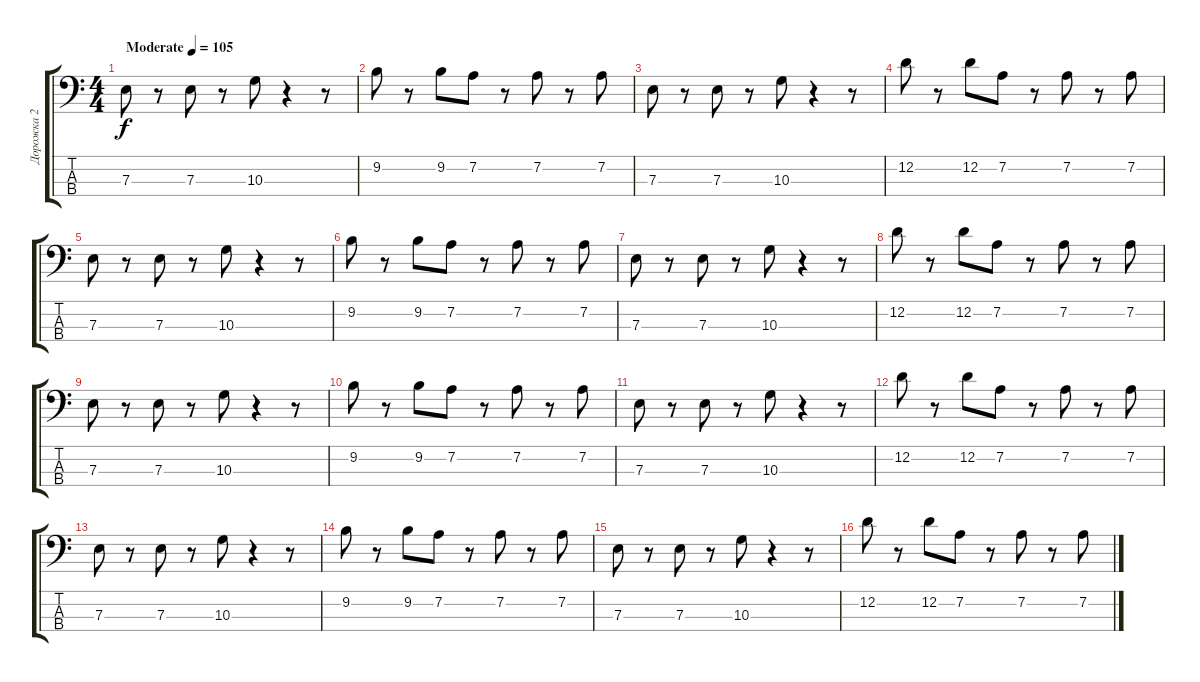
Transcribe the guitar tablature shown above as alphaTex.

\track ("Дорожка 2" "Дорожка 2") {instrument electricbassfinger}
\staff {score tabs}
\tuning (G2 D2 A1 E1) {hide}
\ts (4 4)
\tempo (105 "Moderate")
\clef f4
\ks c
7.3.8{dy f instrument electricbassfinger} r.8 7.3.8 r.8 10.3.8 r.4 r.8 |
9.2.8 r.8 9.2.8 7.2.8 r.8 7.2.8 r.8 7.2.8 |
7.3.8 r.8 7.3.8 r.8 10.3.8 r.4 r.8 |
12.2.8 r.8 12.2.8 7.2.8 r.8 7.2.8 r.8 7.2.8 |
7.3.8 r.8 7.3.8 r.8 10.3.8 r.4 r.8 |
9.2.8 r.8 9.2.8 7.2.8 r.8 7.2.8 r.8 7.2.8 |
7.3.8 r.8 7.3.8 r.8 10.3.8 r.4 r.8 |
12.2.8 r.8 12.2.8 7.2.8 r.8 7.2.8 r.8 7.2.8 |
7.3.8 r.8 7.3.8 r.8 10.3.8 r.4 r.8 |
9.2.8 r.8 9.2.8 7.2.8 r.8 7.2.8 r.8 7.2.8 |
7.3.8 r.8 7.3.8 r.8 10.3.8 r.4 r.8 |
12.2.8 r.8 12.2.8 7.2.8 r.8 7.2.8 r.8 7.2.8 |
7.3.8 r.8 7.3.8 r.8 10.3.8 r.4 r.8 |
9.2.8 r.8 9.2.8 7.2.8 r.8 7.2.8 r.8 7.2.8 |
7.3.8 r.8 7.3.8 r.8 10.3.8 r.4 r.8 |
12.2.8 r.8 12.2.8 7.2.8 r.8 7.2.8 r.8 7.2.8
